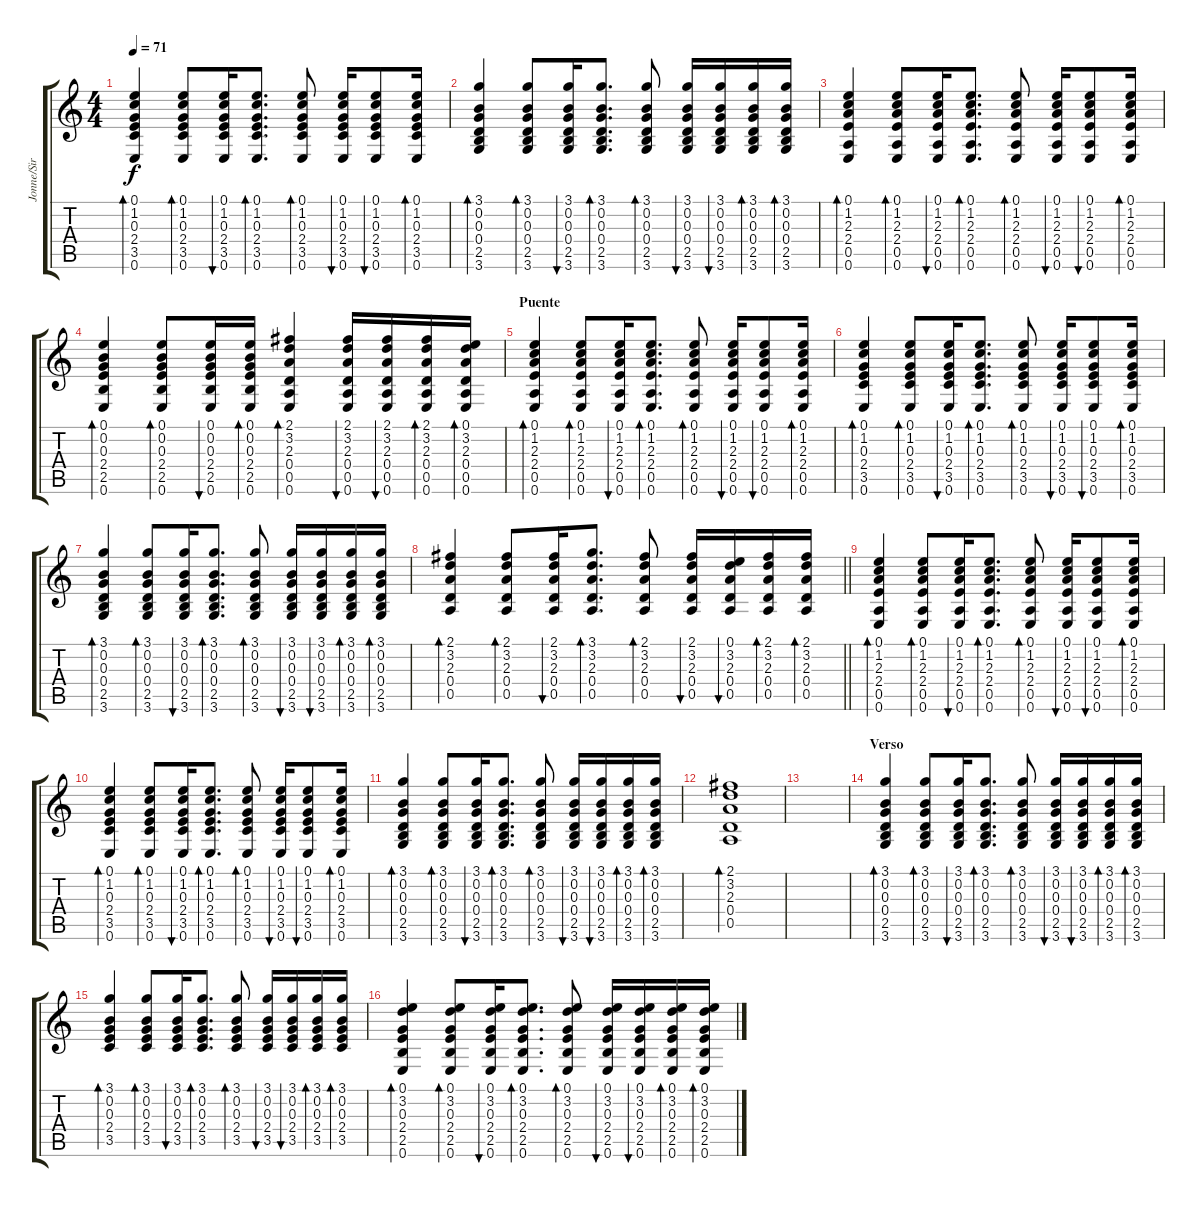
\track ("Jonne/Sir Chirstus " "Jonne/Sir ") {instrument acousticguitarsteel}
\staff {score tabs}
\tuning (E4 B3 G3 D3 A2 E2) {hide}
\ts (4 4)
\tempo 71
\clef g2
\ks c
(0.1 1.2 0.3 2.4 3.5 0.6).4{bd 30 dy f} (0.1 1.2 0.3 2.4 3.5 0.6).8{bd 30} (0.1 1.2 0.3 2.4 3.5 0.6).16{bu 60} (0.1 1.2 0.3 2.4 3.5 0.6).8{d bd 30} (0.1 1.2 0.3 2.4 3.5 0.6).8{bd 30} (0.1 1.2 0.3 2.4 3.5 0.6).16{bu 30} (0.1 1.2 0.3 2.4 3.5 0.6).8{bu 30} (0.1 1.2 0.3 2.4 3.5 0.6).16{bd 30} |
(3.1 0.2 0.3 0.4 2.5 3.6).4{bd 60} (3.1 0.2 0.3 0.4 2.5 3.6).8{bd 30} (3.1 0.2 0.3 0.4 2.5 3.6).16{bu 60} (3.1 0.2 0.3 0.4 2.5 3.6).8{d bd 30} (3.1 0.2 0.3 0.4 2.5 3.6).8{bd 30} (3.1 0.2 0.3 0.4 2.5 3.6).16{bu 30} (3.1 0.2 0.3 0.4 2.5 3.6).16{bu 30} (3.1 0.2 0.3 0.4 2.5 3.6).16{bd 30} (3.1 0.2 0.3 0.4 2.5 3.6).16{bd 30} |
(0.1 1.2 2.3 2.4 0.5 0.6).4{bd 30} (0.1 1.2 2.3 2.4 0.5 0.6).8{bd 30} (0.1 1.2 2.3 2.4 0.5 0.6).16{bu 60} (0.1 1.2 2.3 2.4 0.5 0.6).8{d bd 30} (0.1 1.2 2.3 2.4 0.5 0.6).8{bd 30} (0.1 1.2 2.3 2.4 0.5 0.6).16{bu 30} (0.1 1.2 2.3 2.4 0.5 0.6).8{bu 30} (0.1 1.2 2.3 2.4 0.5 0.6).16{bd 30} |
(0.1 0.2 0.3 2.4 2.5 0.6).4{bd 30} (0.1 0.2 0.3 2.4 2.5 0.6).8{bd 30} (0.1 0.2 0.3 2.4 2.5 0.6).16{bu 60} (0.1 0.2 0.3 2.4 2.5 0.6).16{bd 30} (2.1 3.2 2.3 0.4 0.5 0.6).4{bd 30} (2.1 3.2 2.3 0.4 0.5 0.6).16{bu 30} (2.1 3.2 2.3 0.4 0.5 0.6).16{bu 30} (2.1 3.2 2.3 0.4 0.5 0.6).16{bd 30} (0.1 3.2 2.3 0.4 0.5 0.6).16{bd 30} |
\section ("" "Puente ")
(0.1 1.2 2.3 2.4 0.5 0.6).4{bd 30} (0.1 1.2 2.3 2.4 0.5 0.6).8{bd 30} (0.1 1.2 2.3 2.4 0.5 0.6).16{bu 60} (0.1 1.2 2.3 2.4 0.5 0.6).8{d bd 30} (0.1 1.2 2.3 2.4 0.5 0.6).8{bd 30} (0.1 1.2 2.3 2.4 0.5 0.6).16{bu 30} (0.1 1.2 2.3 2.4 0.5 0.6).8{bu 30} (0.1 1.2 2.3 2.4 0.5 0.6).16{bd 30} |
(0.1 1.2 0.3 2.4 3.5 0.6).4{bd 30} (0.1 1.2 0.3 2.4 3.5 0.6).8{bd 30} (0.1 1.2 0.3 2.4 3.5 0.6).16{bu 60} (0.1 1.2 0.3 2.4 3.5 0.6).8{d bd 30} (0.1 1.2 0.3 2.4 3.5 0.6).8{bd 30} (0.1 1.2 0.3 2.4 3.5 0.6).16{bu 30} (0.1 1.2 0.3 2.4 3.5 0.6).8{bu 30} (0.1 1.2 0.3 2.4 3.5 0.6).16{bd 30} |
(3.1 0.2 0.3 0.4 2.5 3.6).4{bd 60} (3.1 0.2 0.3 0.4 2.5 3.6).8{bd 30} (3.1 0.2 0.3 0.4 2.5 3.6).16{bu 60} (3.1 0.2 0.3 0.4 2.5 3.6).8{d bd 30} (3.1 0.2 0.3 0.4 2.5 3.6).8{bd 30} (3.1 0.2 0.3 0.4 2.5 3.6).16{bu 30} (3.1 0.2 0.3 0.4 2.5 3.6).16{bu 30} (3.1 0.2 0.3 0.4 2.5 3.6).16{bd 30} (3.1 0.2 0.3 0.4 2.5 3.6).16{bd 30} |
\barLineRight lightlight
(2.1 3.2 2.3 0.4 0.5).4{bd 30} (2.1 3.2 2.3 0.4 0.5).8{bd 30} (2.1 3.2 2.3 0.4 0.5).16{bu 60} (3.1 3.2 2.3 0.4 0.5).8{d bd 30} (2.1 3.2 2.3 0.4 0.5).8{bd 30} (2.1 3.2 2.3 0.4 0.5).16{bu 30} (0.1 3.2 2.3 0.4 0.5).16{bu 30} (2.1 3.2 2.3 0.4 0.5).16{bd 30} (2.1 3.2 2.3 0.4 0.5).16{bd 30} |
(0.1 1.2 2.3 2.4 0.5 0.6).4{bd 30} (0.1 1.2 2.3 2.4 0.5 0.6).8{bd 30} (0.1 1.2 2.3 2.4 0.5 0.6).16{bu 60} (0.1 1.2 2.3 2.4 0.5 0.6).8{d bd 30} (0.1 1.2 2.3 2.4 0.5 0.6).8{bd 30} (0.1 1.2 2.3 2.4 0.5 0.6).16{bu 30} (0.1 1.2 2.3 2.4 0.5 0.6).8{bu 30} (0.1 1.2 2.3 2.4 0.5 0.6).16{bd 30} |
(0.1 1.2 0.3 2.4 3.5 0.6).4{bd 30} (0.1 1.2 0.3 2.4 3.5 0.6).8{bd 30} (0.1 1.2 0.3 2.4 3.5 0.6).16{bu 60} (0.1 1.2 0.3 2.4 3.5 0.6).8{d bd 30} (0.1 1.2 0.3 2.4 3.5 0.6).8{bd 30} (0.1 1.2 0.3 2.4 3.5 0.6).16{bu 30} (0.1 1.2 0.3 2.4 3.5 0.6).8{bu 30} (0.1 1.2 0.3 2.4 3.5 0.6).16{bd 30} |
(3.1 0.2 0.3 0.4 2.5 3.6).4{bd 60} (3.1 0.2 0.3 0.4 2.5 3.6).8{bd 30} (3.1 0.2 0.3 0.4 2.5 3.6).16{bu 60} (3.1 0.2 0.3 0.4 2.5 3.6).8{d bd 30} (3.1 0.2 0.3 0.4 2.5 3.6).8{bd 30} (3.1 0.2 0.3 0.4 2.5 3.6).16{bu 30} (3.1 0.2 0.3 0.4 2.5 3.6).16{bu 30} (3.1 0.2 0.3 0.4 2.5 3.6).16{bd 30} (3.1 0.2 0.3 0.4 2.5 3.6).16{bd 30} |
(2.1 3.2 2.3 0.4 0.5).1{bd 30} |
|
\section ("" "Verso")
(3.1 0.2 0.3 0.4 2.5 3.6).4{bd 60} (3.1 0.2 0.3 0.4 2.5 3.6).8{bd 30} (3.1 0.2 0.3 0.4 2.5 3.6).16{bu 60} (3.1 0.2 0.3 0.4 2.5 3.6).8{d bd 30} (3.1 0.2 0.3 0.4 2.5 3.6).8{bd 30} (3.1 0.2 0.3 0.4 2.5 3.6).16{bu 30} (3.1 0.2 0.3 0.4 2.5 3.6).16{bu 30} (3.1 0.2 0.3 0.4 2.5 3.6).16{bd 30} (3.1 0.2 0.3 0.4 2.5 3.6).16{bd 30} |
(3.1 0.2 0.3 2.4 3.5).4{bd 30} (3.1 0.2 0.3 2.4 3.5).8{bd 30} (3.1 0.2 0.3 2.4 3.5).16{bu 60} (3.1 0.2 0.3 2.4 3.5).8{d bd 30} (3.1 0.2 0.3 2.4 3.5).8{bd 30} (3.1 0.2 0.3 2.4 3.5).16{bu 30} (3.1 0.2 0.3 2.4 3.5).16{bu 30} (3.1 0.2 0.3 2.4 3.5).16{bd 30} (3.1 0.2 0.3 2.4 3.5).16{bd 30} |
(0.1 3.2 0.3 2.4 2.5 0.6).4{bd 30} (0.1 3.2 0.3 2.4 2.5 0.6).8{bd 30} (0.1 3.2 0.3 2.4 2.5 0.6).16{bu 60} (0.1 3.2 0.3 2.4 2.5 0.6).8{d bd 30} (0.1 3.2 0.3 2.4 2.5 0.6).8{bd 30} (0.1 3.2 0.3 2.4 2.5 0.6).16{bu 30} (0.1 3.2 0.3 2.4 2.5 0.6).16{bu 30} (0.1 3.2 0.3 2.4 2.5 0.6).16{bd 30} (0.1 3.2 0.3 2.4 2.5 0.6).16{bd 30}
